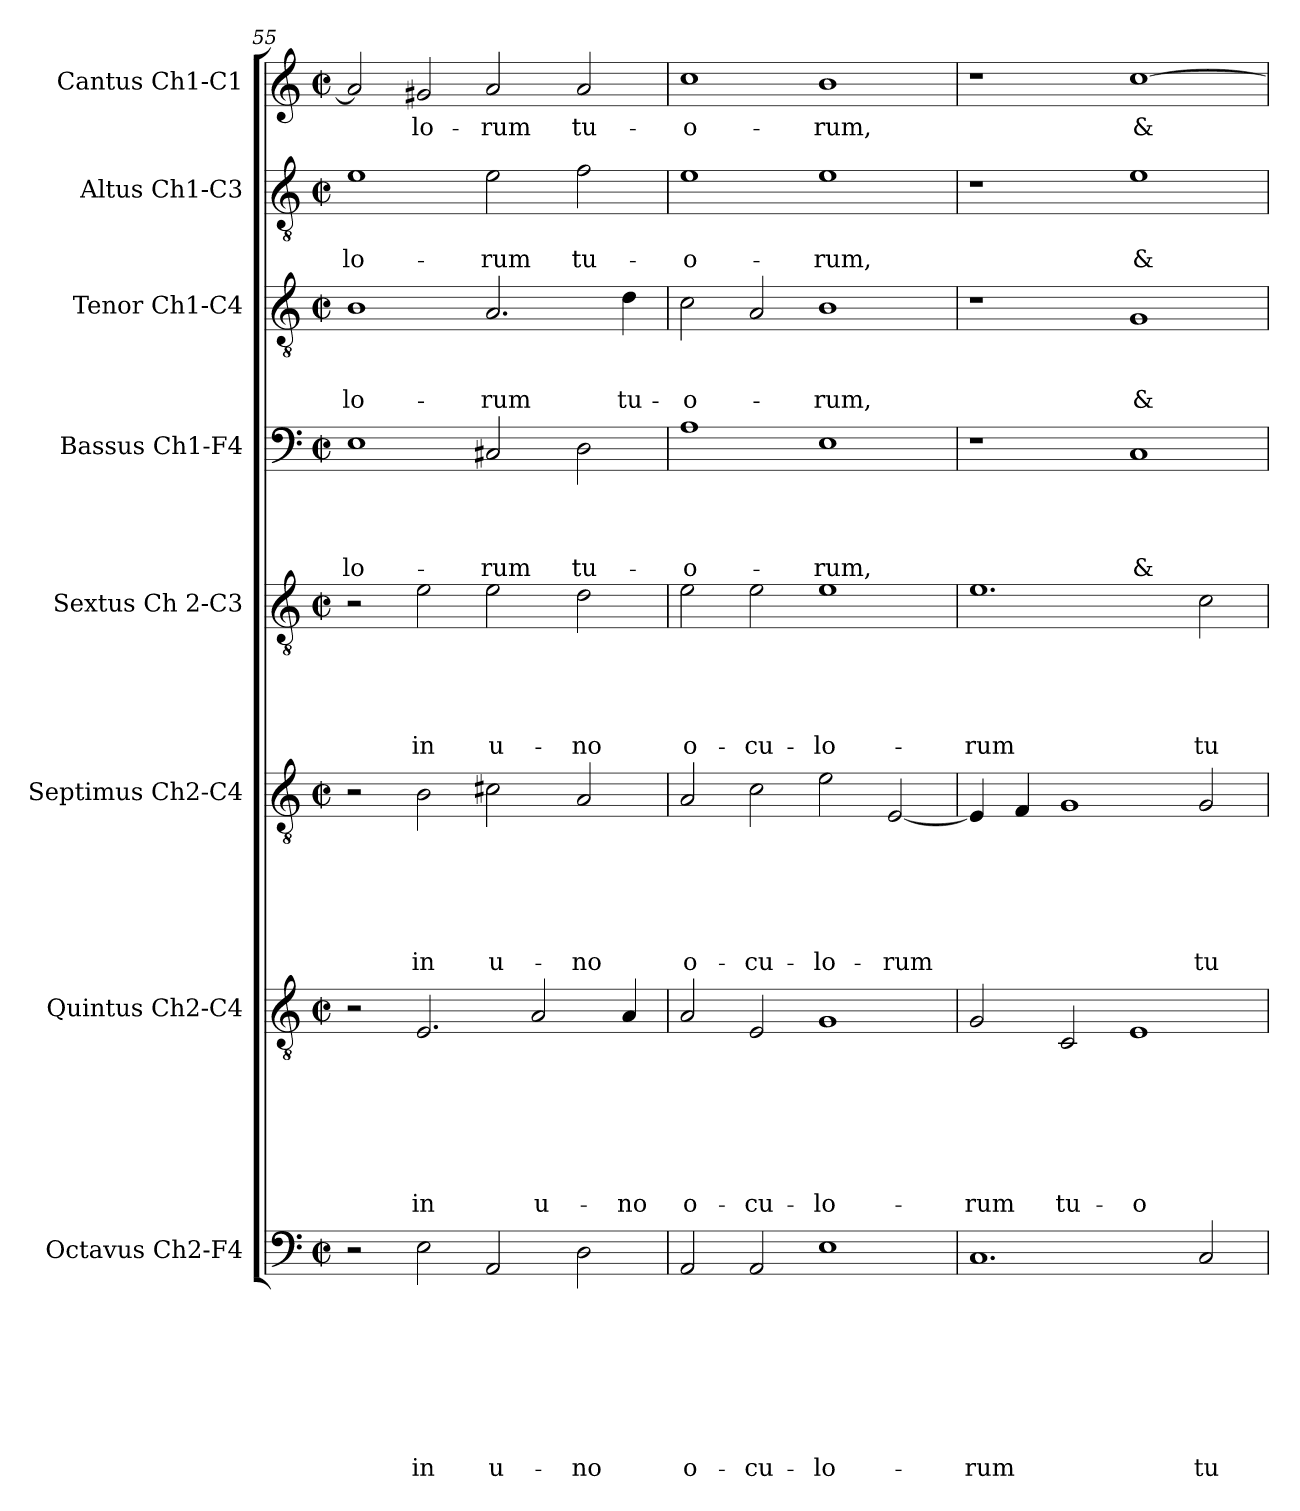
**kern	**text	**text	**text	**text	**text	**text	**text	**text	**kern	**text	**text	**text	**text	**text	**text	**text	**kern	**text	**text	**text	**text	**text	**text	**kern	**text	**text	**text	**text	**text	**kern	**text	**text	**text	**text	**kern	**text	**text	**text	**kern	**text	**text	**kern	**text
*part8	*part8	*part8	*part8	*part8	*part8	*part8	*part8	*part8	*part7	*part7	*part7	*part7	*part7	*part7	*part7	*part7	*part6	*part6	*part6	*part6	*part6	*part6	*part6	*part5	*part5	*part5	*part5	*part5	*part5	*part4	*part4	*part4	*part4	*part4	*part3	*part3	*part3	*part3	*part2	*part2	*part2	*part1	*part1
*staff8	*staff8	*staff8	*staff8	*staff8	*staff8	*staff8	*staff8	*staff8	*staff7	*staff7	*staff7	*staff7	*staff7	*staff7	*staff7	*staff7	*staff6	*staff6	*staff6	*staff6	*staff6	*staff6	*staff6	*staff5	*staff5	*staff5	*staff5	*staff5	*staff5	*staff4	*staff4	*staff4	*staff4	*staff4	*staff3	*staff3	*staff3	*staff3	*staff2	*staff2	*staff2	*staff1	*staff1
*I"Octavus Ch2-F4	*	*	*	*	*	*	*	*	*I"Quintus Ch2-C4	*	*	*	*	*	*	*	*I"Septimus Ch2-C4	*	*	*	*	*	*	*I"Sextus Ch 2-C3	*	*	*	*	*	*I"Bassus Ch1-F4	*	*	*	*	*I"Tenor Ch1-C4	*	*	*	*I"Altus Ch1-C3	*	*	*I"Cantus Ch1-C1	*
*	*	*	*	*	*	*	*	*	*	*	*	*	*	*	*	*	*	*	*	*	*	*	*	*	*	*	*	*	*	*I'B	*	*	*	*	*I'T	*	*	*	*I'A	*	*	*I'C	*
!!LO:PB:g=z
*clefF4	*	*	*	*	*	*	*	*	*clefGv2	*	*	*	*	*	*	*	*clefGv2	*	*	*	*	*	*	*clefGv2	*	*	*	*	*	*clefF4	*	*	*	*	*clefGv2	*	*	*	*clefGv2	*	*	*clefG2	*
*k[]	*	*	*	*	*	*	*	*	*k[]	*	*	*	*	*	*	*	*k[]	*	*	*	*	*	*	*k[]	*	*	*	*	*	*k[]	*	*	*	*	*k[]	*	*	*	*k[]	*	*	*k[]	*
*C:	*	*	*	*	*	*	*	*	*C:	*	*	*	*	*	*	*	*C:	*	*	*	*	*	*	*C:	*	*	*	*	*	*C:	*	*	*	*	*C:	*	*	*	*C:	*	*	*C:	*
*M2/2	*	*	*	*	*	*	*	*	*M2/2	*	*	*	*	*	*	*	*M2/2	*	*	*	*	*	*	*M2/2	*	*	*	*	*	*M2/2	*	*	*	*	*M2/2	*	*	*	*M2/2	*	*	*M2/2	*
*met(c|)	*	*	*	*	*	*	*	*	*met(c|)	*	*	*	*	*	*	*	*met(c|)	*	*	*	*	*	*	*met(c|)	*	*	*	*	*	*met(c|)	*	*	*	*	*met(c|)	*	*	*	*met(c|)	*	*	*met(c|)	*
=55	=55	=55	=55	=55	=55	=55	=55	=55	=55	=55	=55	=55	=55	=55	=55	=55	=55	=55	=55	=55	=55	=55	=55	=55	=55	=55	=55	=55	=55	=55	=55	=55	=55	=55	=55	=55	=55	=55	=55	=55	=55	=55	=55
!	!	!	!	!	!	!	!	!	!	!	!	!	!	!	!	!	!	!	!	!	!	!	!	!	!	!	!	!	!	!	!	!	!	!LO:LY:b	!	!	!	!LO:LY:b	!	!	!LO:LY:b	!	!
2r	.	.	.	.	.	.	.	.	2r	.	.	.	.	.	.	.	2r	.	.	.	.	.	.	2r	.	.	.	.	.	1E	.	.	.	-lo-	1B	.	.	-lo-	1e	.	-lo-	2a/]	.
!	!	!	!	!	!	!	!	!LO:LY:b	!	!	!	!	!	!	!	!LO:LY:b	!	!	!	!	!	!	!LO:LY:b	!	!	!	!	!	!LO:LY:b	!	!	!	!	!	!	!	!	!	!	!	!	!	!LO:LY:b
2E\	.	.	.	.	.	.	.	in	2.E/	.	.	.	.	.	.	in	2B\	.	.	.	.	.	in	2e\	.	.	.	.	in	.	.	.	.	.	.	.	.	.	.	.	.	2g#X/	-lo-
!	!	!	!	!	!	!	!	!LO:LY:b	!	!	!	!	!	!	!	!	!	!	!	!	!	!	!LO:LY:b	!	!	!	!	!	!LO:LY:b	!	!	!	!	!LO:LY:b	!	!	!	!LO:LY:b	!	!	!LO:LY:b	!	!LO:LY:b
2AA/	.	.	.	.	.	.	.	u-	.	.	.	.	.	.	.	.	2c#X\	.	.	.	.	.	u-	2e\	.	.	.	.	u-	2C#X/	.	.	.	-rum	2.A/	.	.	-rum	2e\	.	-rum	2a/	-rum
!	!	!	!	!	!	!	!	!	!	!	!	!	!	!	!	!LO:LY:b	!	!	!	!	!	!	!	!	!	!	!	!	!	!	!	!	!	!	!	!	!	!	!	!	!	!	!
.	.	.	.	.	.	.	.	.	2A/	.	.	.	.	.	.	u-	.	.	.	.	.	.	.	.	.	.	.	.	.	.	.	.	.	.	.	.	.	.	.	.	.	.	.
!	!	!	!	!	!	!	!	!LO:LY:b	!	!	!	!	!	!	!	!	!	!	!	!	!	!	!LO:LY:b	!	!	!	!	!	!LO:LY:b	!	!	!	!	!LO:LY:b	!	!	!	!	!	!	!LO:LY:b	!	!LO:LY:b
2D\	.	.	.	.	.	.	.	-no	.	.	.	.	.	.	.	.	2A/	.	.	.	.	.	-no	2d\	.	.	.	.	-no	2D\	.	.	.	tu-	.	.	.	.	2f\	.	tu-	2a/	tu-
!	!	!	!	!	!	!	!	!	!	!	!	!	!	!	!	!LO:LY:b	!	!	!	!	!	!	!	!	!	!	!	!	!	!	!	!	!	!	!	!	!	!LO:LY:b	!	!	!	!	!
.	.	.	.	.	.	.	.	.	4A/	.	.	.	.	.	.	-no	.	.	.	.	.	.	.	.	.	.	.	.	.	.	.	.	.	.	4d\	.	.	tu-	.	.	.	.	.
=56	=56	=56	=56	=56	=56	=56	=56	=56	=56	=56	=56	=56	=56	=56	=56	=56	=56	=56	=56	=56	=56	=56	=56	=56	=56	=56	=56	=56	=56	=56	=56	=56	=56	=56	=56	=56	=56	=56	=56	=56	=56	=56	=56
!	!	!	!	!	!	!	!	!LO:LY:b	!	!	!	!	!	!	!	!LO:LY:b	!	!	!	!	!	!	!LO:LY:b	!	!	!	!	!	!LO:LY:b	!	!	!	!	!LO:LY:b	!	!	!	!LO:LY:b	!	!	!LO:LY:b	!	!LO:LY:b
2AA/	.	.	.	.	.	.	.	o-	2A/	.	.	.	.	.	.	o-	2A/	.	.	.	.	.	o-	2e\	.	.	.	.	o-	1A	.	.	.	-o-	2c\	.	.	-o-	1e	.	-o-	1cc	-o-
!	!	!	!	!	!	!	!	!LO:LY:b	!	!	!	!	!	!	!	!LO:LY:b	!	!	!	!	!	!	!LO:LY:b	!	!	!	!	!	!LO:LY:b	!	!	!	!	!	!	!	!	!	!	!	!	!	!
2AA/	.	.	.	.	.	.	.	-cu-	2E/	.	.	.	.	.	.	-cu-	2c\	.	.	.	.	.	-cu-	2e\	.	.	.	.	-cu-	.	.	.	.	.	2A/	.	.	.	.	.	.	.	.
!	!	!	!	!	!	!	!	!LO:LY:b	!	!	!	!	!	!	!	!LO:LY:b	!	!	!	!	!	!	!LO:LY:b	!	!	!	!	!	!LO:LY:b	!	!	!	!	!LO:LY:b	!	!	!	!LO:LY:b	!	!	!LO:LY:b	!	!LO:LY:b
1E	.	.	.	.	.	.	.	-lo-	1G	.	.	.	.	.	.	-lo-	2e\	.	.	.	.	.	-lo-	1e	.	.	.	.	-lo-	1E	.	.	.	-rum,	1B	.	.	-rum,	1e	.	-rum,	1b	-rum,
!	!	!	!	!	!	!	!	!	!	!	!	!	!	!	!	!	!	!	!	!	!	!	!LO:LY:b	!	!	!	!	!	!	!	!	!	!	!	!	!	!	!	!	!	!	!	!
.	.	.	.	.	.	.	.	.	.	.	.	.	.	.	.	.	[2E/	.	.	.	.	.	-rum	.	.	.	.	.	.	.	.	.	.	.	.	.	.	.	.	.	.	.	.
=57	=57	=57	=57	=57	=57	=57	=57	=57	=57	=57	=57	=57	=57	=57	=57	=57	=57	=57	=57	=57	=57	=57	=57	=57	=57	=57	=57	=57	=57	=57	=57	=57	=57	=57	=57	=57	=57	=57	=57	=57	=57	=57	=57
!	!	!	!	!	!	!	!	!LO:LY:b	!	!	!	!	!	!	!	!LO:LY:b	!	!	!	!	!	!	!	!	!	!	!	!	!LO:LY:b	!	!	!	!	!	!	!	!	!	!	!	!	!	!
1.C	.	.	.	.	.	.	.	-rum	2G/	.	.	.	.	.	.	-rum	4E/]	.	.	.	.	.	.	1.e	.	.	.	.	-rum	1r	.	.	.	.	1r	.	.	.	1r	.	.	1r	.
.	.	.	.	.	.	.	.	.	.	.	.	.	.	.	.	.	4F/	.	.	.	.	.	.	.	.	.	.	.	.	.	.	.	.	.	.	.	.	.	.	.	.	.	.
!	!	!	!	!	!	!	!	!	!	!	!	!	!	!	!	!LO:LY:b	!	!	!	!	!	!	!	!	!	!	!	!	!	!	!	!	!	!	!	!	!	!	!	!	!	!	!
.	.	.	.	.	.	.	.	.	2C/	.	.	.	.	.	.	tu-	1G	.	.	.	.	.	.	.	.	.	.	.	.	.	.	.	.	.	.	.	.	.	.	.	.	.	.
!	!	!	!	!	!	!	!	!	!	!	!	!	!	!	!	!LO:LY:b	!	!	!	!	!	!	!	!	!	!	!	!	!	!	!	!	!	!LO:LY:b	!	!	!	!LO:LY:b	!	!	!LO:LY:b	!	!LO:LY:b
.	.	.	.	.	.	.	.	.	1E	.	.	.	.	.	.	-o-	.	.	.	.	.	.	.	.	.	.	.	.	.	1C	.	.	.	&	1G	.	.	&	1e	.	&	[1cc	&
!	!	!	!	!	!	!	!	!LO:LY:b	!	!	!	!	!	!	!	!	!	!	!	!	!	!	!LO:LY:b	!	!	!	!	!	!LO:LY:b	!	!	!	!	!	!	!	!	!	!	!	!	!	!
2C/	.	.	.	.	.	.	.	tu-	.	.	.	.	.	.	.	.	2G/	.	.	.	.	.	tu-	2c\	.	.	.	.	tu-	.	.	.	.	.	.	.	.	.	.	.	.	.	.
=	=	=	=	=	=	=	=	=	=	=	=	=	=	=	=	=	=	=	=	=	=	=	=	=	=	=	=	=	=	=	=	=	=	=	=	=	=	=	=	=	=	=	=
*-	*-	*-	*-	*-	*-	*-	*-	*-	*-	*-	*-	*-	*-	*-	*-	*-	*-	*-	*-	*-	*-	*-	*-	*-	*-	*-	*-	*-	*-	*-	*-	*-	*-	*-	*-	*-	*-	*-	*-	*-	*-	*-	*-
